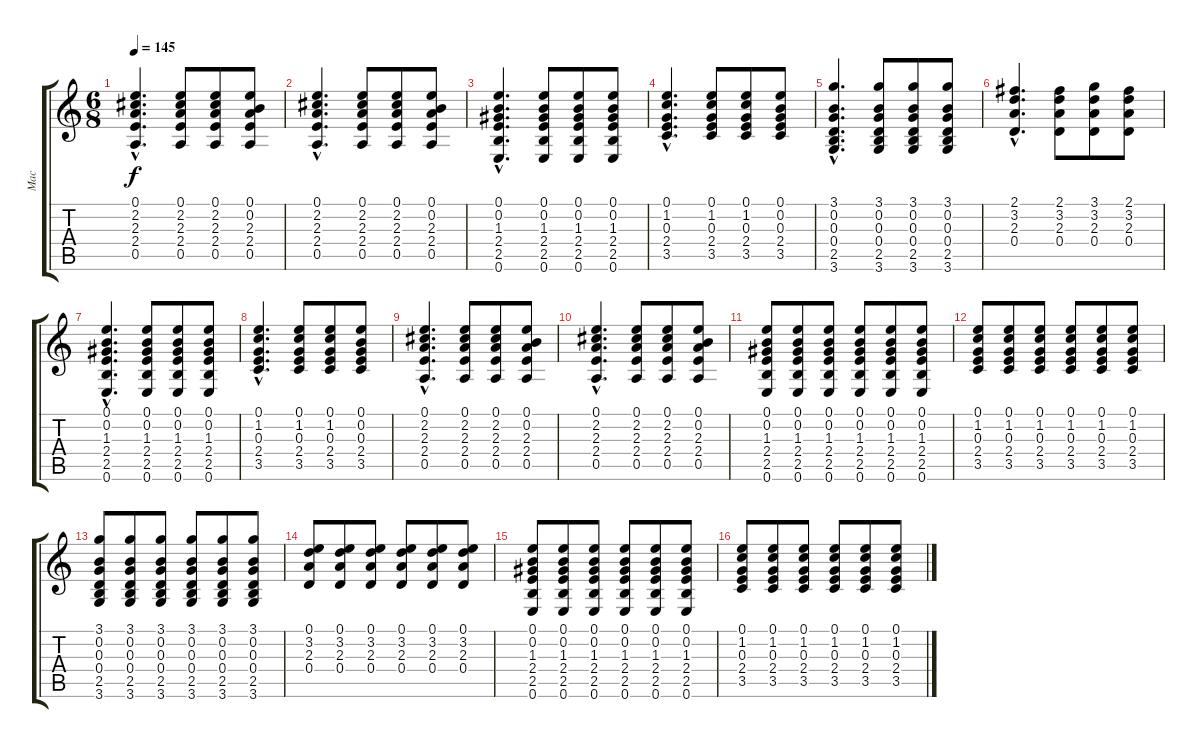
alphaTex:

\track ("Mac" "Mac") {instrument acousticguitarnylon}
\staff {score tabs}
\tuning (E4 B3 G3 D3 A2 E2) {hide}
\ts (6 8)
\tempo 145
\clef g2
\ks c
(0.1{hac} 2.2{hac} 2.3{hac} 2.4{hac} 0.5{hac}).4{d dy f} (0.1 2.2 2.3 2.4 0.5).8 (0.1 2.2 2.3 2.4 0.5).8 (0.1 0.2 2.3 2.4 0.5).8 |
(0.1{hac} 2.2{hac} 2.3{hac} 2.4{hac} 0.5{hac}).4{d} (0.1 2.2 2.3 2.4 0.5).8 (0.1 2.2 2.3 2.4 0.5).8 (0.1 0.2 2.3 2.4 0.5).8 |
(0.1{hac} 0.2{hac} 1.3{hac} 2.4{hac} 2.5{hac} 0.6{hac}).4{d} (0.1 0.2 1.3 2.4 2.5 0.6).8 (0.1 0.2 1.3 2.4 2.5 0.6).8 (0.1 0.2 1.3 2.4 2.5 0.6).8 |
(0.1{hac} 1.2{hac} 0.3{hac} 2.4{hac} 3.5{hac}).4{d} (0.1 1.2 0.3 2.4 3.5).8 (0.1 1.2 0.3 2.4 3.5).8 (0.1 0.2 0.3 2.4 3.5).8 |
(3.1{hac} 0.2{hac} 0.3{hac} 0.4{hac} 2.5{hac} 3.6{hac}).4{d} (3.1 0.2 0.3 0.4 2.5 3.6).8 (3.1 0.2 0.3 0.4 2.5 3.6).8 (3.1 0.2 0.3 0.4 2.5 3.6).8 |
(2.1{hac} 3.2{hac} 2.3{hac} 0.4{hac}).4{d} (2.1 3.2 2.3 0.4).8 (3.1 3.2 2.3 0.4).8 (2.1 3.2 2.3 0.4).8 |
(0.1{hac} 0.2{hac} 1.3{hac} 2.4{hac} 2.5{hac} 0.6{hac}).4{d} (0.1 0.2 1.3 2.4 2.5 0.6).8 (0.1 0.2 1.3 2.4 2.5 0.6).8 (0.1 0.2 1.3 2.4 2.5 0.6).8 |
(0.1{hac} 1.2{hac} 0.3{hac} 2.4{hac} 3.5{hac}).4{d} (0.1 1.2 0.3 2.4 3.5).8 (0.1 1.2 0.3 2.4 3.5).8 (0.1 0.2 0.3 2.4 3.5).8 |
(0.1{hac} 2.2{hac} 2.3{hac} 2.4{hac} 0.5{hac}).4{d} (0.1 2.2 2.3 2.4 0.5).8 (0.1 2.2 2.3 2.4 0.5).8 (0.1 0.2 2.3 2.4 0.5).8 |
(0.1{hac} 2.2{hac} 2.3{hac} 2.4{hac} 0.5{hac}).4{d} (0.1 2.2 2.3 2.4 0.5).8 (0.1 2.2 2.3 2.4 0.5).8 (0.1 0.2 2.3 2.4 0.5).8 |
(0.1 0.2 1.3 2.4 2.5 0.6).8 (0.1 0.2 1.3 2.4 2.5 0.6).8 (0.1 0.2 1.3 2.4 2.5 0.6).8 (0.1 0.2 1.3 2.4 2.5 0.6).8 (0.1 0.2 1.3 2.4 2.5 0.6).8 (0.1 0.2 1.3 2.4 2.5 0.6).8 |
(0.1 1.2 0.3 2.4 3.5).8 (0.1 1.2 0.3 2.4 3.5).8 (0.1 1.2 0.3 2.4 3.5).8 (0.1 1.2 0.3 2.4 3.5).8 (0.1 1.2 0.3 2.4 3.5).8 (0.1 1.2 0.3 2.4 3.5).8 |
(3.1 0.2 0.3 0.4 2.5 3.6).8 (3.1 0.2 0.3 0.4 2.5 3.6).8 (3.1 0.2 0.3 0.4 2.5 3.6).8 (3.1 0.2 0.3 0.4 2.5 3.6).8 (3.1 0.2 0.3 0.4 2.5 3.6).8 (3.1 0.2 0.3 0.4 2.5 3.6).8 |
(0.1 3.2 2.3 0.4).8 (0.1 3.2 2.3 0.4).8 (0.1 3.2 2.3 0.4).8 (0.1 3.2 2.3 0.4).8 (0.1 3.2 2.3 0.4).8 (0.1 3.2 2.3 0.4).8 |
(0.1 0.2 1.3 2.4 2.5 0.6).8 (0.1 0.2 1.3 2.4 2.5 0.6).8 (0.1 0.2 1.3 2.4 2.5 0.6).8 (0.1 0.2 1.3 2.4 2.5 0.6).8 (0.1 0.2 1.3 2.4 2.5 0.6).8 (0.1 0.2 1.3 2.4 2.5 0.6).8 |
(0.1 1.2 0.3 2.4 3.5).8 (0.1 1.2 0.3 2.4 3.5).8 (0.1 1.2 0.3 2.4 3.5).8 (0.1 1.2 0.3 2.4 3.5).8 (0.1 1.2 0.3 2.4 3.5).8 (0.1 1.2 0.3 2.4 3.5).8
